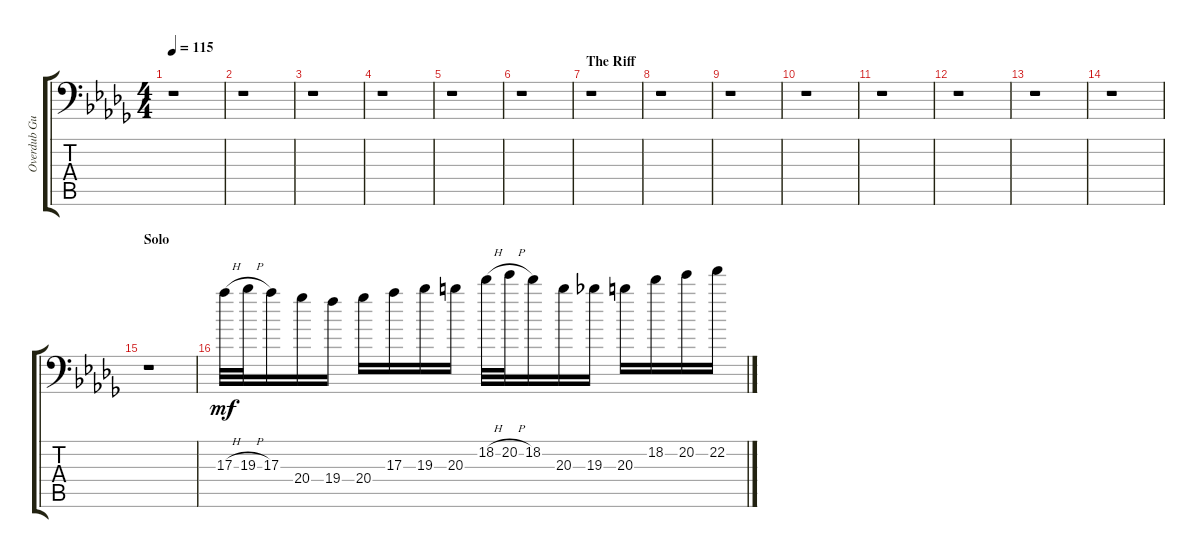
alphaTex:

\track ("Overdub Guitar" "Overdub Gu") {instrument overdrivenguitar}
\staff {score tabs}
\tuning (C4 G3 Eb3 Bb2 F2 Bb1) {hide}
\ts (4 4)
\tempo 115
\clef f4
\ks bbminor
r.1{dy mf} |
r.1 |
r.1 |
r.1 |
r.1 |
r.1 |
\section ("" "The Riff")
r.1 |
r.1 |
r.1 |
r.1 |
r.1 |
r.1 |
r.1 |
r.1 |
\section ("" "Solo")
r.1 |
17.3{h}.32 19.3{h}.32 17.3.16 20.4.16 19.4.16 20.4.16 17.3.16 19.3.16 20.3.16 18.2{h}.32 20.2{h}.32 18.2.16 20.3.16 19.3.16 20.3.16 18.2.16 20.2.16 22.2.16
